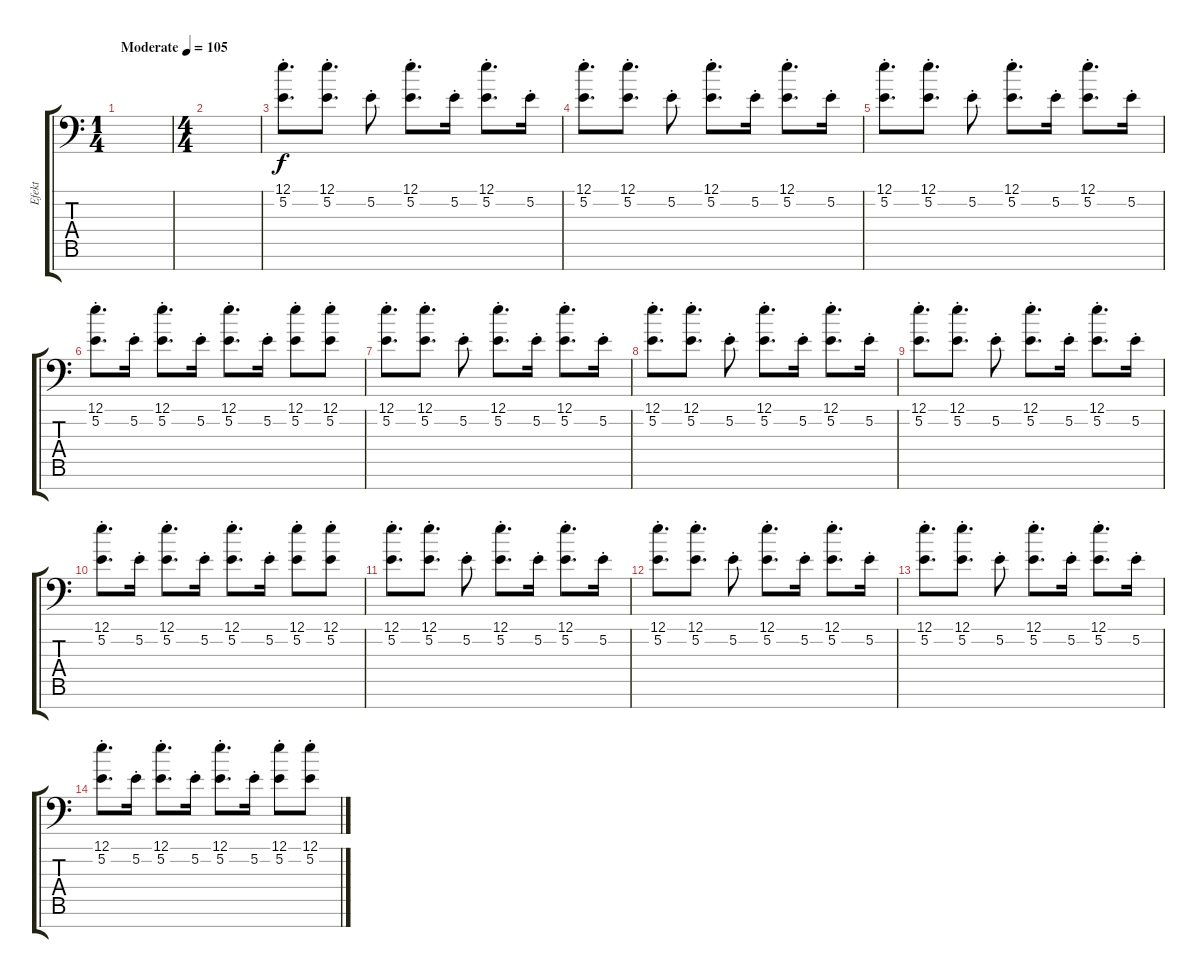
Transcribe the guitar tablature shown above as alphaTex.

\track ("Efekt" "Efekt") {instrument sitar}
\staff {score tabs}
\tuning (E4 B3 G3 D3 A2 E2 A1) {hide}
\ts (1 4)
\tempo (105 "Moderate")
\clef f4
\ks c
|
\ts (4 4)
|
(12.1{st} 5.2{st}).8{d} (12.1{st} 5.2{st}).8{d} 5.2{st}.8 (12.1{st} 5.2{st}).8{d} 5.2{st}.16 (12.1{st} 5.2{st}).8{d} 5.2{st}.16 |
(12.1{st} 5.2{st}).8{d} (12.1{st} 5.2{st}).8{d} 5.2{st}.8 (12.1{st} 5.2{st}).8{d} 5.2{st}.16 (12.1{st} 5.2{st}).8{d} 5.2{st}.16 |
(12.1{st} 5.2{st}).8{d} (12.1{st} 5.2{st}).8{d} 5.2{st}.8 (12.1{st} 5.2{st}).8{d} 5.2{st}.16 (12.1{st} 5.2{st}).8{d} 5.2{st}.16 |
(12.1{st} 5.2{st}).8{d} 5.2{st}.16 (12.1{st} 5.2{st}).8{d} 5.2{st}.16 (12.1{st} 5.2{st}).8{d} 5.2{st}.16 (12.1{st} 5.2{st}).8 (12.1{st} 5.2{st}).8 |
(12.1{st} 5.2{st}).8{d} (12.1{st} 5.2{st}).8{d} 5.2{st}.8 (12.1{st} 5.2{st}).8{d} 5.2{st}.16 (12.1{st} 5.2{st}).8{d} 5.2{st}.16 |
(12.1{st} 5.2{st}).8{d} (12.1{st} 5.2{st}).8{d} 5.2{st}.8 (12.1{st} 5.2{st}).8{d} 5.2{st}.16 (12.1{st} 5.2{st}).8{d} 5.2{st}.16 |
(12.1{st} 5.2{st}).8{d} (12.1{st} 5.2{st}).8{d} 5.2{st}.8 (12.1{st} 5.2{st}).8{d} 5.2{st}.16 (12.1{st} 5.2{st}).8{d} 5.2{st}.16 |
(12.1{st} 5.2{st}).8{d} 5.2{st}.16 (12.1{st} 5.2{st}).8{d} 5.2{st}.16 (12.1{st} 5.2{st}).8{d} 5.2{st}.16 (12.1{st} 5.2{st}).8 (12.1{st} 5.2{st}).8 |
(12.1{st} 5.2{st}).8{d} (12.1{st} 5.2{st}).8{d} 5.2{st}.8 (12.1{st} 5.2{st}).8{d} 5.2{st}.16 (12.1{st} 5.2{st}).8{d} 5.2{st}.16 |
(12.1{st} 5.2{st}).8{d} (12.1{st} 5.2{st}).8{d} 5.2{st}.8 (12.1{st} 5.2{st}).8{d} 5.2{st}.16 (12.1{st} 5.2{st}).8{d} 5.2{st}.16 |
(12.1{st} 5.2{st}).8{d} (12.1{st} 5.2{st}).8{d} 5.2{st}.8 (12.1{st} 5.2{st}).8{d} 5.2{st}.16 (12.1{st} 5.2{st}).8{d} 5.2{st}.16 |
(12.1{st} 5.2{st}).8{d} 5.2{st}.16 (12.1{st} 5.2{st}).8{d} 5.2{st}.16 (12.1{st} 5.2{st}).8{d} 5.2{st}.16 (12.1{st} 5.2{st}).8 (12.1{st} 5.2{st}).8
